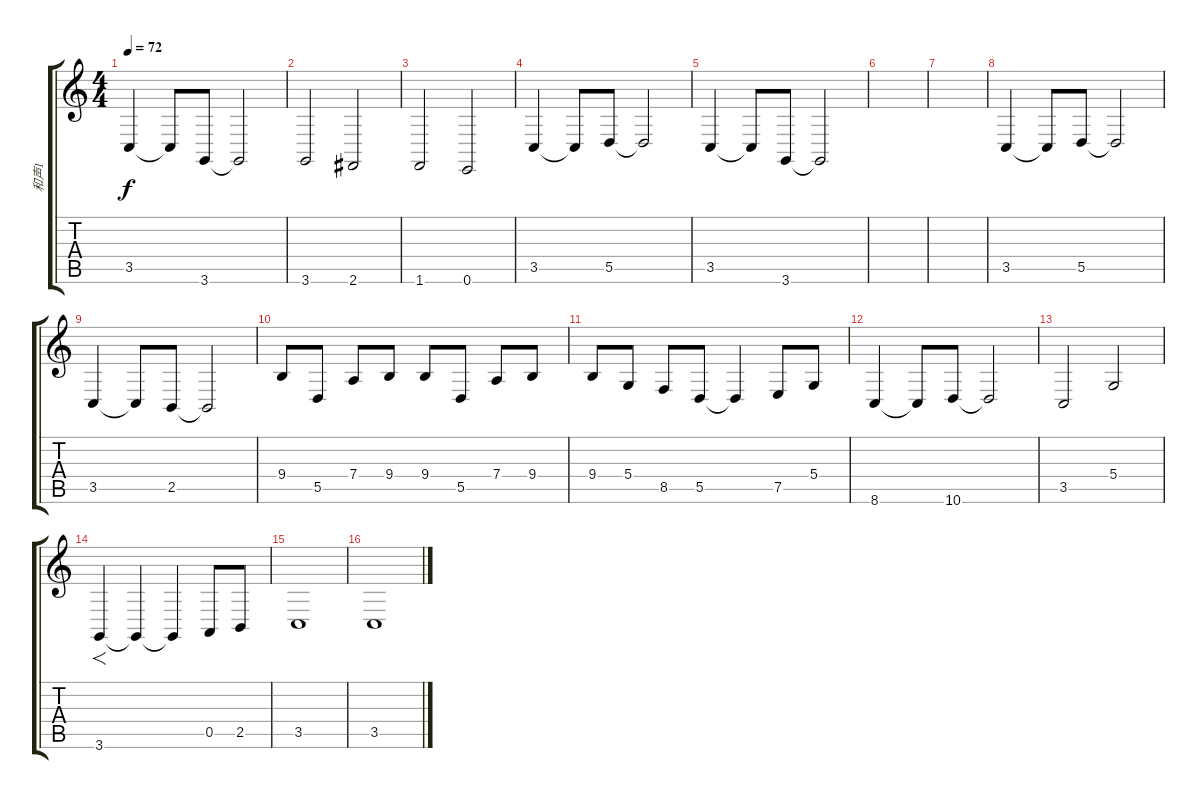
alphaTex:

\track ("和声1" "和声1") {instrument stringensemble1}
\staff {score tabs}
\tuning (E4 B3 G3 D3 A2 E2) {hide}
\ts (4 4)
\tempo 72
\clef g2
\ks c
3.5.4{dy f} 3.5{t}.8 3.6.8 3.6{t}.2 |
3.6.2 2.6.2 |
1.6.2 0.6.2 |
3.5.4 3.5{t}.8 5.5.8 5.5{t}.2 |
3.5.4 3.5{t}.8 3.6.8 3.6{t}.2 |
|
|
3.5.4 3.5{t}.8 5.5.8 5.5{t}.2 |
3.5.4 3.5{t}.8 2.5.8 2.5{t}.2 |
9.4.8{balance 5} 5.5.8 7.4.8 9.4.8 9.4.8 5.5.8 7.4.8 9.4.8 |
9.4.8 5.4.8 8.5.8 5.5.8 5.5{t}.4 7.5.8 5.4.8 |
8.6.4 8.6{t}.8 10.6.8 10.6{t}.2 |
3.5.2 5.4.2 |
3.6.4{f} 3.6{t}.4 3.6{t}.4 0.5.8 2.5.8 |
3.5.1 |
3.5.1
